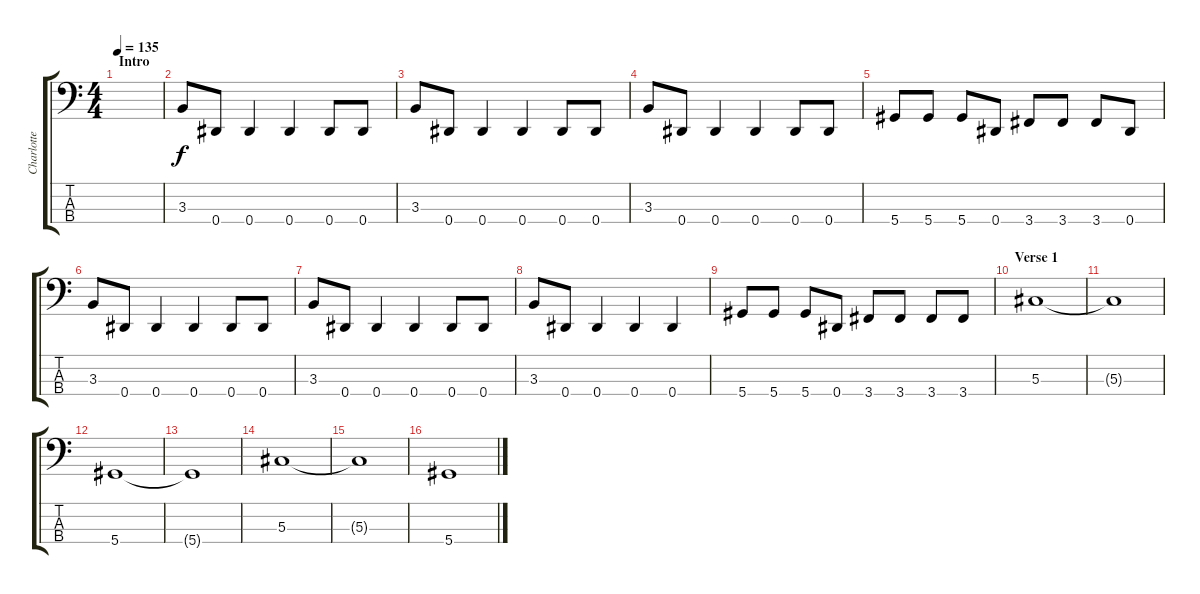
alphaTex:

\track ("Charlotte - Bass" "Charlotte ") {instrument electricbassfinger}
\staff {score tabs}
\tuning (Gb2 Db2 Ab1 Eb1) {hide}
\ts (4 4)
\section ("" "Intro")
\tempo 135
\clef f4
\ks c
|
3.3.8 0.4.8 0.4.4 0.4.4 0.4.8 0.4.8 |
3.3.8 0.4.8 0.4.4 0.4.4 0.4.8 0.4.8 |
3.3.8 0.4.8 0.4.4 0.4.4 0.4.8 0.4.8 |
5.4.8 5.4.8 5.4.8 0.4.8 3.4.8 3.4.8 3.4.8 0.4.8 |
3.3.8 0.4.8 0.4.4 0.4.4 0.4.8 0.4.8 |
3.3.8 0.4.8 0.4.4 0.4.4 0.4.8 0.4.8 |
3.3.8 0.4.8 0.4.4 0.4.4 0.4.4 |
5.4.8 5.4.8 5.4.8 0.4.8 3.4.8 3.4.8 3.4.8 3.4.8 |
\section ("" "Verse 1")
5.3.1 |
5.3{t}.1 |
5.4.1 |
5.4{t}.1 |
5.3.1 |
5.3{t}.1 |
5.4.1
